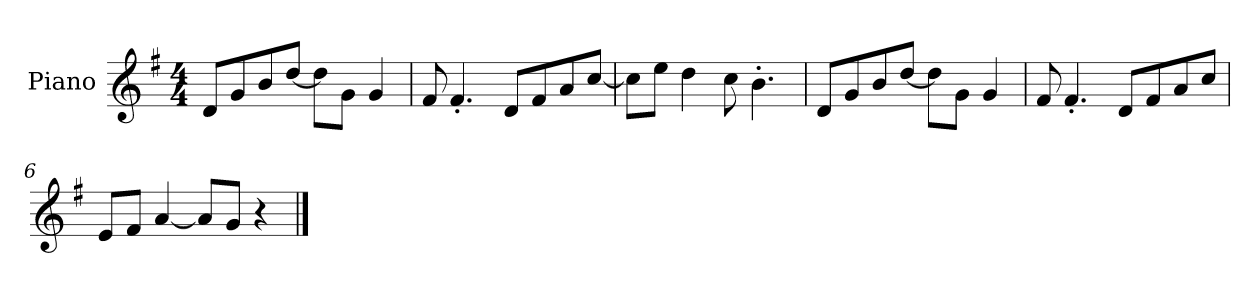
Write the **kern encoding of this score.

**kern
*part1
*staff1
*I"Piano
*I'P-no
*clefG2
*k[f#]
*M4/4
*MM90
=1
8d/L
8g/
8b/
[8dd/J
8dd\L]
8g\J
4g/
=2
8f#/
4.f#'/
8d/L
8f#/
8a/
[8cc/J
=3
8cc\L]
8ee\J
4dd\
8cc\
4.b'\
=4
8d/L
8g/
8b/
[8dd/J
8dd\L]
8g\J
4g/
=5
8f#/
4.f#'/
8d/L
8f#/
8a/
8cc/J
!!LO:LB:g=z
=6
8e/L
8f#/J
[4a/
8a/L]
8g/J
4r
==
*-
